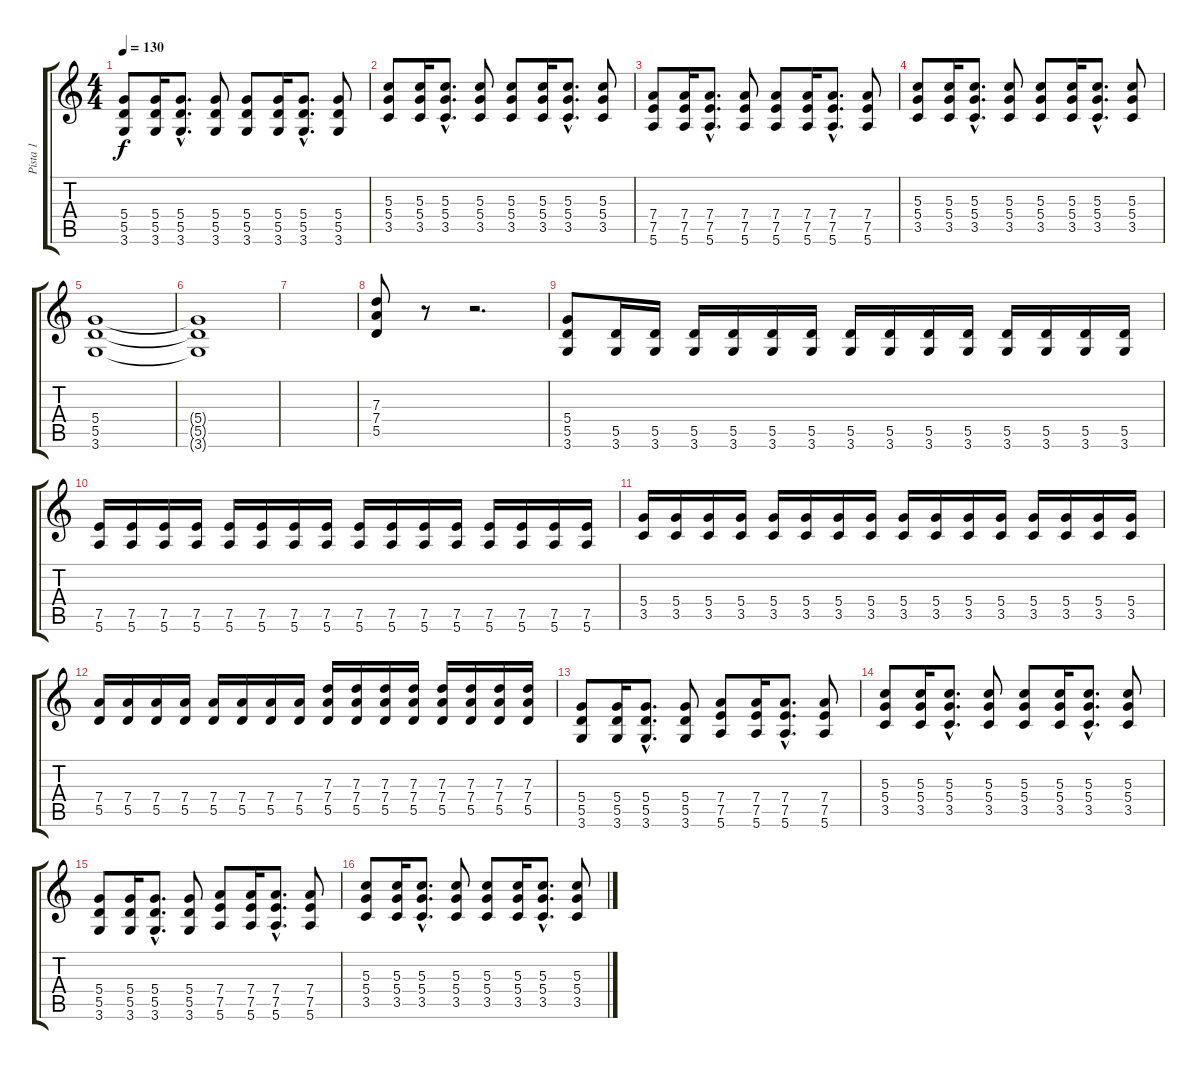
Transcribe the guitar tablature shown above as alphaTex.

\track ("Pista 1" "Pista 1") {instrument distortionguitar}
\staff {score tabs}
\tuning (E4 B3 G3 D3 A2 E2) {hide}
\ts (4 4)
\tempo 130
\clef g2
\ks c
(5.4 5.5 3.6).8{dy f} (5.4 5.5 3.6).16 (5.4{hac} 5.5{hac} 3.6{hac}).8{d} (5.4 5.5 3.6).8 (5.4 5.5 3.6).8 (5.4 5.5 3.6).16 (5.4{hac} 5.5{hac} 3.6{hac}).8{d} (5.4 5.5 3.6).8 |
(5.3 5.4 3.5).8 (5.3 5.4 3.5).16 (5.3{hac} 5.4{hac} 3.5{hac}).8{d} (5.3 5.4 3.5).8 (5.3 5.4 3.5).8 (5.3 5.4 3.5).16 (5.3{hac} 5.4{hac} 3.5{hac}).8{d} (5.3 5.4 3.5).8 |
(7.4 7.5 5.6).8 (7.4 7.5 5.6).16 (7.4{hac} 7.5{hac} 5.6{hac}).8{d} (7.4 7.5 5.6).8 (7.4 7.5 5.6).8 (7.4 7.5 5.6).16 (7.4{hac} 7.5{hac} 5.6{hac}).8{d} (7.4 7.5 5.6).8 |
(5.3 5.4 3.5).8 (5.3 5.4 3.5).16 (5.3{hac} 5.4{hac} 3.5{hac}).8{d} (5.3 5.4 3.5).8 (5.3 5.4 3.5).8 (5.3 5.4 3.5).16 (5.3{hac} 5.4{hac} 3.5{hac}).8{d} (5.3 5.4 3.5).8 |
(5.4 5.5 3.6).1{volume 16} |
(5.4{t} 5.5{t} 3.6{t}).1 |
|
(7.3 7.4 5.5).8{volume 16} r.8 r.2{d} |
(5.4 5.5 3.6).8 (5.5 3.6).16 (5.5 3.6).16 (5.5 3.6).16 (5.5 3.6).16 (5.5 3.6).16 (5.5 3.6).16 (5.5 3.6).16 (5.5 3.6).16 (5.5 3.6).16 (5.5 3.6).16 (5.5 3.6).16 (5.5 3.6).16 (5.5 3.6).16 (5.5 3.6).16 |
(7.5 5.6).16 (7.5 5.6).16 (7.5 5.6).16 (7.5 5.6).16 (7.5 5.6).16 (7.5 5.6).16 (7.5 5.6).16 (7.5 5.6).16 (7.5 5.6).16 (7.5 5.6).16 (7.5 5.6).16 (7.5 5.6).16 (7.5 5.6).16 (7.5 5.6).16 (7.5 5.6).16 (7.5 5.6).16 |
(5.4 3.5).16 (5.4 3.5).16 (5.4 3.5).16 (5.4 3.5).16 (5.4 3.5).16 (5.4 3.5).16 (5.4 3.5).16 (5.4 3.5).16 (5.4 3.5).16 (5.4 3.5).16 (5.4 3.5).16 (5.4 3.5).16 (5.4 3.5).16 (5.4 3.5).16 (5.4 3.5).16 (5.4 3.5).16 |
(7.4 5.5).16 (7.4 5.5).16 (7.4 5.5).16 (7.4 5.5).16 (7.4 5.5).16 (7.4 5.5).16 (7.4 5.5).16 (7.4 5.5).16 (7.3 7.4 5.5).16 (7.3 7.4 5.5).16 (7.3 7.4 5.5).16 (7.3 7.4 5.5).16 (7.3 7.4 5.5).16 (7.3 7.4 5.5).16 (7.3 7.4 5.5).16 (7.3 7.4 5.5).16 |
(5.4 5.5 3.6).8 (5.4 5.5 3.6).16 (5.4{hac} 5.5{hac} 3.6{hac}).8{d} (5.4 5.5 3.6).8 (7.4 7.5 5.6).8 (7.4 7.5 5.6).16 (7.4{hac} 7.5{hac} 5.6{hac}).8{d} (7.4 7.5 5.6).8 |
(5.3 5.4 3.5).8 (5.3 5.4 3.5).16 (5.3{hac} 5.4{hac} 3.5{hac}).8{d} (5.3 5.4 3.5).8 (5.3 5.4 3.5).8 (5.3 5.4 3.5).16 (5.3{hac} 5.4{hac} 3.5{hac}).8{d} (5.3 5.4 3.5).8 |
(5.4 5.5 3.6).8 (5.4 5.5 3.6).16 (5.4{hac} 5.5{hac} 3.6{hac}).8{d} (5.4 5.5 3.6).8 (7.4 7.5 5.6).8 (7.4 7.5 5.6).16 (7.4{hac} 7.5{hac} 5.6{hac}).8{d} (7.4 7.5 5.6).8 |
(5.3 5.4 3.5).8 (5.3 5.4 3.5).16 (5.3{hac} 5.4{hac} 3.5{hac}).8{d} (5.3 5.4 3.5).8 (5.3 5.4 3.5).8 (5.3 5.4 3.5).16 (5.3{hac} 5.4{hac} 3.5{hac}).8{d} (5.3 5.4 3.5).8
